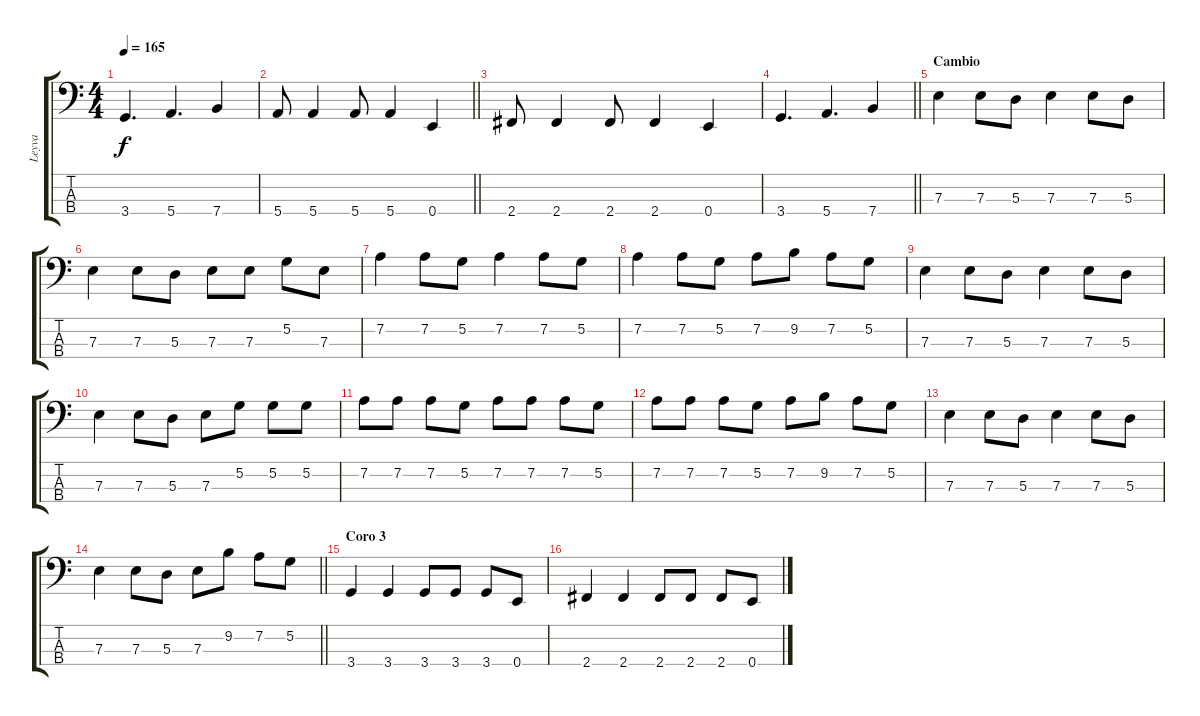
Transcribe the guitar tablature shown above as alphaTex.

\track ("Leyva" "Leyva") {instrument electricbassfinger}
\staff {score tabs}
\tuning (G2 D2 A1 E1) {hide}
\ts (4 4)
\tempo 165
\clef f4
\ks c
3.4.4{d dy f} 5.4.4{d} 7.4.4 |
\barLineRight lightlight
5.4.8 5.4.4 5.4.8 5.4.4 0.4.4 |
2.4.8 2.4.4 2.4.8 2.4.4 0.4.4 |
\barLineRight lightlight
3.4.4{d} 5.4.4{d} 7.4.4 |
\section ("" "Cambio")
7.3.4 7.3.8 5.3.8 7.3.4 7.3.8 5.3.8 |
7.3.4 7.3.8 5.3.8 7.3.8 7.3.8 5.2.8 7.3.8 |
7.2.4 7.2.8 5.2.8 7.2.4 7.2.8 5.2.8 |
7.2.4 7.2.8 5.2.8 7.2.8 9.2.8 7.2.8 5.2.8 |
7.3.4 7.3.8 5.3.8 7.3.4 7.3.8 5.3.8 |
7.3.4 7.3.8 5.3.8 7.3.8 5.2.8 5.2.8 5.2.8 |
7.2.8 7.2.8 7.2.8 5.2.8 7.2.8 7.2.8 7.2.8 5.2.8 |
7.2.8 7.2.8 7.2.8 5.2.8 7.2.8 9.2.8 7.2.8 5.2.8 |
7.3.4 7.3.8 5.3.8 7.3.4 7.3.8 5.3.8 |
\barLineRight lightlight
7.3.4 7.3.8 5.3.8 7.3.8 9.2.8 7.2.8 5.2.8 |
\section ("" "Coro 3")
3.4.4 3.4.4 3.4.8 3.4.8 3.4.8 0.4.8 |
2.4.4 2.4.4 2.4.8 2.4.8 2.4.8 0.4.8
